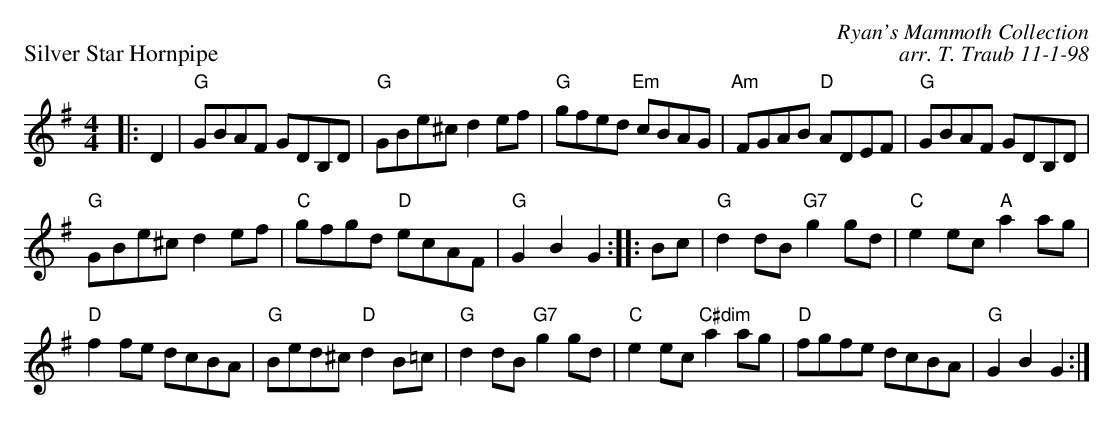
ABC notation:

X:1
P: Silver Star Hornpipe
C: Ryan's Mammoth Collection
C: arr. T. Traub 11-1-98
M: 4/4
L: 1/8
K: G
|: D2|"G"GBAF GDB,D |"G"GBe^c d2 ef|"G"gfed "Em"cBAG|"Am"FGAB "D"ADEF|"G"GBAF GDB,D|
"G"GBe^c d2 ef|"C"gfgd "D"ecAF|"G"G2 B2 G2 :||: Bc|"G"d2 dB "G7"g2 gd|"C"e2 ec "A"a2 ag|
"D"f2 fe dcBA|"G"Bed^c "D"d2 B=c|"G"d2 dB "G7"g2 gd|"C"e2 ec "C#dim"a2 ag|"D"fgfe dcBA | "G"G2 B2 G2 :|
